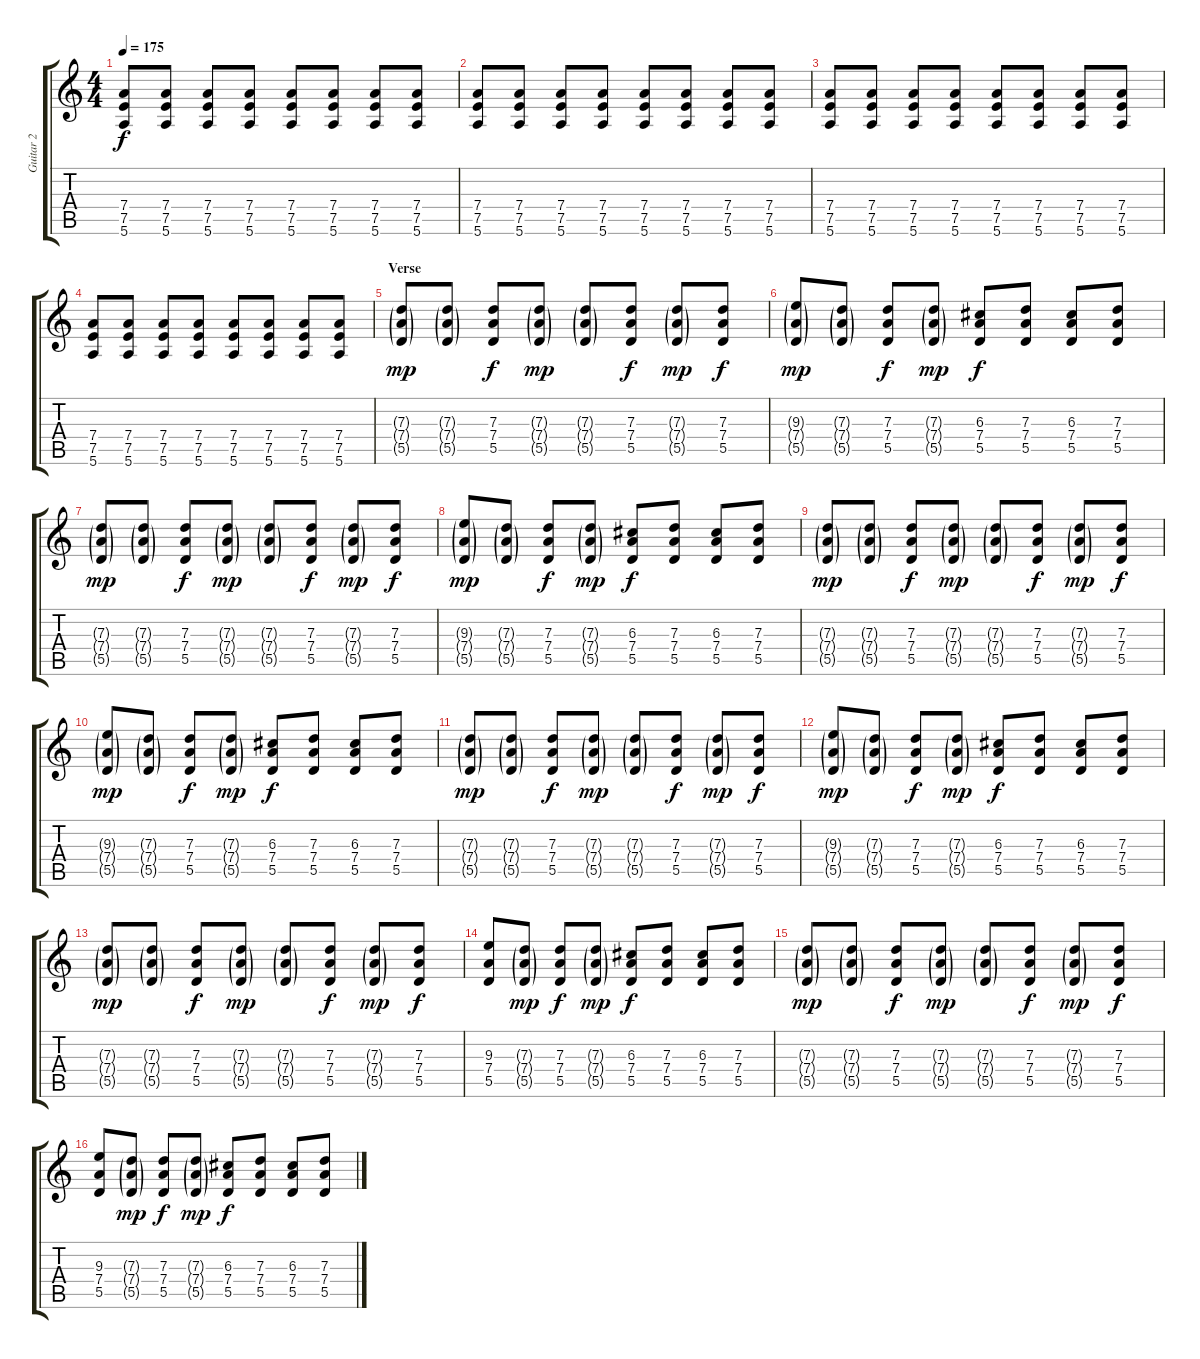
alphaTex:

\track ("Guitar 2" "Guitar 2") {instrument distortionguitar}
\staff {score tabs}
\tuning (E4 B3 G3 D3 A2 E2) {hide}
\ts (4 4)
\tempo 175
\clef g2
\ks c
(7.4 7.5 5.6).8{dy f} (7.4 7.5 5.6).8 (7.4 7.5 5.6).8 (7.4 7.5 5.6).8 (7.4 7.5 5.6).8 (7.4 7.5 5.6).8 (7.4 7.5 5.6).8 (7.4 7.5 5.6).8 |
(7.4 7.5 5.6).8 (7.4 7.5 5.6).8 (7.4 7.5 5.6).8 (7.4 7.5 5.6).8 (7.4 7.5 5.6).8 (7.4 7.5 5.6).8 (7.4 7.5 5.6).8 (7.4 7.5 5.6).8 |
(7.4 7.5 5.6).8 (7.4 7.5 5.6).8 (7.4 7.5 5.6).8 (7.4 7.5 5.6).8 (7.4 7.5 5.6).8 (7.4 7.5 5.6).8 (7.4 7.5 5.6).8 (7.4 7.5 5.6).8 |
(7.4 7.5 5.6).8 (7.4 7.5 5.6).8 (7.4 7.5 5.6).8 (7.4 7.5 5.6).8 (7.4 7.5 5.6).8 (7.4 7.5 5.6).8 (7.4 7.5 5.6).8 (7.4 7.5 5.6).8 |
\section ("" "Verse")
(7.3{g} 7.4{g} 5.5{g}).8{dy mp} (7.3{g} 7.4{g} 5.5{g}).8 (7.3 7.4 5.5).8{dy f} (7.3{g} 7.4{g} 5.5{g}).8{dy mp} (7.3{g} 7.4{g} 5.5{g}).8 (7.3 7.4 5.5).8{dy f} (7.3{g} 7.4{g} 5.5{g}).8{dy mp} (7.3 7.4 5.5).8{dy f} |
(9.3{g} 7.4{g} 5.5{g}).8{dy mp} (7.3{g} 7.4{g} 5.5{g}).8 (7.3 7.4 5.5).8{dy f} (7.3{g} 7.4{g} 5.5{g}).8{dy mp} (6.3 7.4 5.5).8{dy f} (7.3 7.4 5.5).8 (6.3 7.4 5.5).8 (7.3 7.4 5.5).8 |
(7.3{g} 7.4{g} 5.5{g}).8{dy mp} (7.3{g} 7.4{g} 5.5{g}).8 (7.3 7.4 5.5).8{dy f} (7.3{g} 7.4{g} 5.5{g}).8{dy mp} (7.3{g} 7.4{g} 5.5{g}).8 (7.3 7.4 5.5).8{dy f} (7.3{g} 7.4{g} 5.5{g}).8{dy mp} (7.3 7.4 5.5).8{dy f} |
(9.3{g} 7.4{g} 5.5{g}).8{dy mp} (7.3{g} 7.4{g} 5.5{g}).8 (7.3 7.4 5.5).8{dy f} (7.3{g} 7.4{g} 5.5{g}).8{dy mp} (6.3 7.4 5.5).8{dy f} (7.3 7.4 5.5).8 (6.3 7.4 5.5).8 (7.3 7.4 5.5).8 |
(7.3{g} 7.4{g} 5.5{g}).8{dy mp} (7.3{g} 7.4{g} 5.5{g}).8 (7.3 7.4 5.5).8{dy f} (7.3{g} 7.4{g} 5.5{g}).8{dy mp} (7.3{g} 7.4{g} 5.5{g}).8 (7.3 7.4 5.5).8{dy f} (7.3{g} 7.4{g} 5.5{g}).8{dy mp} (7.3 7.4 5.5).8{dy f} |
(9.3{g} 7.4{g} 5.5{g}).8{dy mp} (7.3{g} 7.4{g} 5.5{g}).8 (7.3 7.4 5.5).8{dy f} (7.3{g} 7.4{g} 5.5{g}).8{dy mp} (6.3 7.4 5.5).8{dy f} (7.3 7.4 5.5).8 (6.3 7.4 5.5).8 (7.3 7.4 5.5).8 |
(7.3{g} 7.4{g} 5.5{g}).8{dy mp} (7.3{g} 7.4{g} 5.5{g}).8 (7.3 7.4 5.5).8{dy f} (7.3{g} 7.4{g} 5.5{g}).8{dy mp} (7.3{g} 7.4{g} 5.5{g}).8 (7.3 7.4 5.5).8{dy f} (7.3{g} 7.4{g} 5.5{g}).8{dy mp} (7.3 7.4 5.5).8{dy f} |
(9.3{g} 7.4{g} 5.5{g}).8{dy mp} (7.3{g} 7.4{g} 5.5{g}).8 (7.3 7.4 5.5).8{dy f} (7.3{g} 7.4{g} 5.5{g}).8{dy mp} (6.3 7.4 5.5).8{dy f} (7.3 7.4 5.5).8 (6.3 7.4 5.5).8 (7.3 7.4 5.5).8 |
(7.3{g} 7.4{g} 5.5{g}).8{dy mp} (7.3{g} 7.4{g} 5.5{g}).8 (7.3 7.4 5.5).8{dy f} (7.3{g} 7.4{g} 5.5{g}).8{dy mp} (7.3{g} 7.4{g} 5.5{g}).8 (7.3 7.4 5.5).8{dy f} (7.3{g} 7.4{g} 5.5{g}).8{dy mp} (7.3 7.4 5.5).8{dy f} |
(9.3 7.4 5.5).8 (7.3{g} 7.4{g} 5.5{g}).8{dy mp} (7.3 7.4 5.5).8{dy f} (7.3{g} 7.4{g} 5.5{g}).8{dy mp} (6.3 7.4 5.5).8{dy f} (7.3 7.4 5.5).8 (6.3 7.4 5.5).8 (7.3 7.4 5.5).8 |
(7.3{g} 7.4{g} 5.5{g}).8{dy mp} (7.3{g} 7.4{g} 5.5{g}).8 (7.3 7.4 5.5).8{dy f} (7.3{g} 7.4{g} 5.5{g}).8{dy mp} (7.3{g} 7.4{g} 5.5{g}).8 (7.3 7.4 5.5).8{dy f} (7.3{g} 7.4{g} 5.5{g}).8{dy mp} (7.3 7.4 5.5).8{dy f} |
(9.3 7.4 5.5).8 (7.3{g} 7.4{g} 5.5{g}).8{dy mp} (7.3 7.4 5.5).8{dy f} (7.3{g} 7.4{g} 5.5{g}).8{dy mp} (6.3 7.4 5.5).8{dy f} (7.3 7.4 5.5).8 (6.3 7.4 5.5).8 (7.3 7.4 5.5).8
